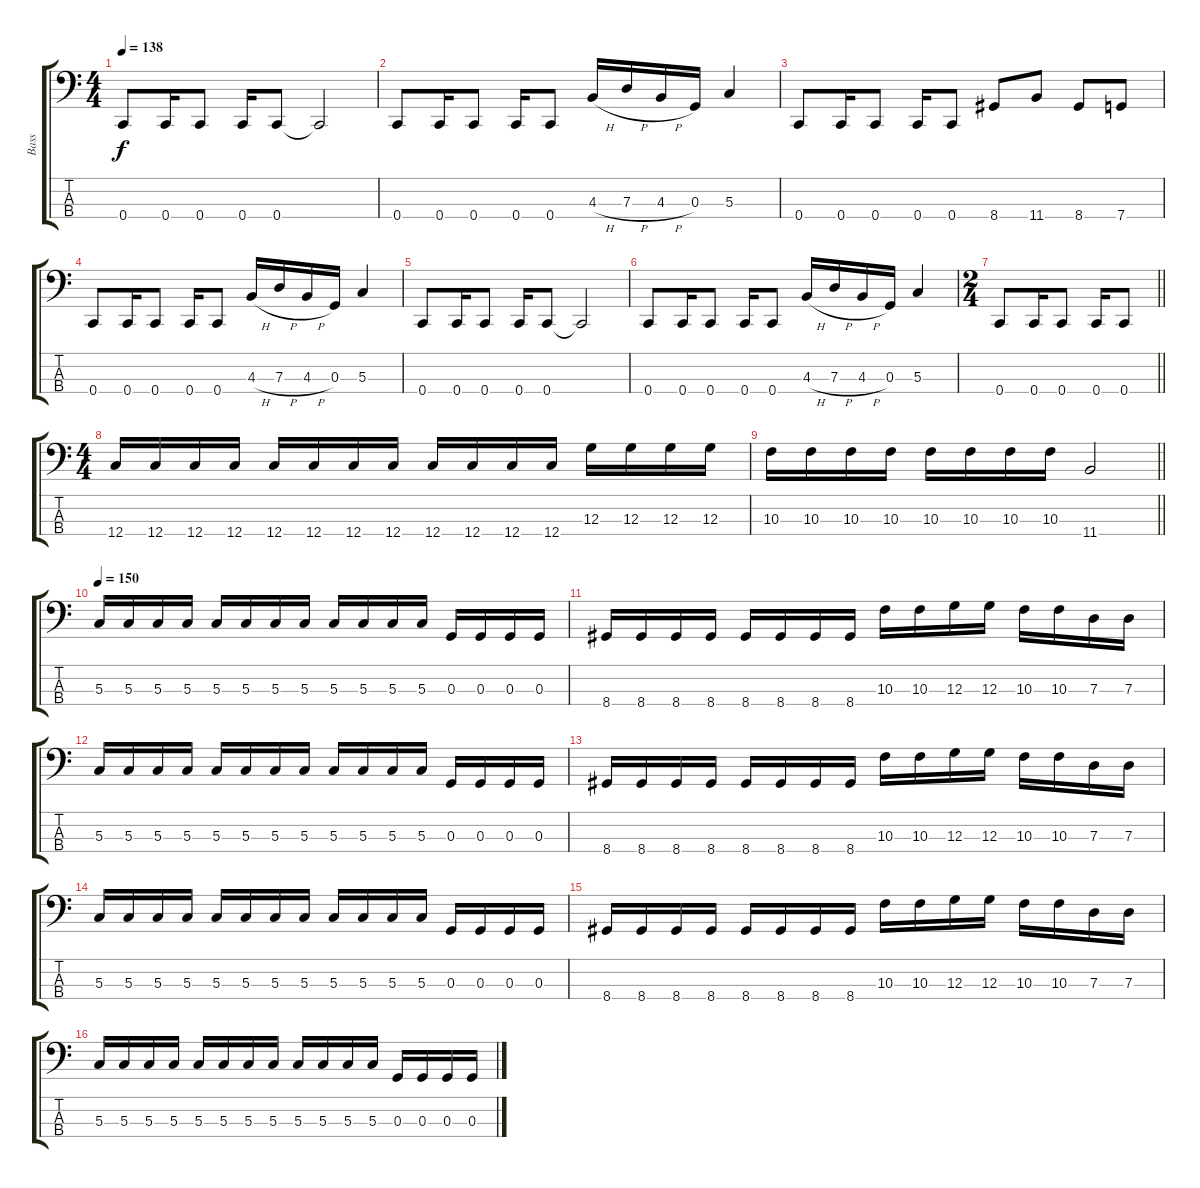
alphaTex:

\track ("Bass" "Bass") {instrument electricbasspick}
\staff {score tabs}
\tuning (F2 C2 G1 C1) {hide}
\ts (4 4)
\tempo 138
\clef f4
\ks c
0.4.8{dy f} 0.4.16 0.4.8 0.4.16 0.4.8 0.4{t}.2 |
0.4.8 0.4.16 0.4.8 0.4.16 0.4.8 4.3{h}.16 7.3{h}.16 4.3{h}.16 0.3.16 5.3.4 |
0.4.8 0.4.16 0.4.8 0.4.16 0.4.8 8.4.8 11.4.8 8.4.8 7.4.8 |
0.4.8 0.4.16 0.4.8 0.4.16 0.4.8 4.3{h}.16 7.3{h}.16 4.3{h}.16 0.3.16 5.3.4 |
0.4.8 0.4.16 0.4.8 0.4.16 0.4.8 0.4{t}.2 |
0.4.8 0.4.16 0.4.8 0.4.16 0.4.8 4.3{h}.16 7.3{h}.16 4.3{h}.16 0.3.16 5.3.4 |
\ts (2 4)
\barLineRight lightlight
0.4.8 0.4.16 0.4.8 0.4.16 0.4.8 |
\ts (4 4)
12.4.16 12.4.16 12.4.16 12.4.16 12.4.16 12.4.16 12.4.16 12.4.16 12.4.16 12.4.16 12.4.16 12.4.16 12.3.16 12.3.16 12.3.16 12.3.16 |
\barLineRight lightlight
10.3.16 10.3.16 10.3.16 10.3.16 10.3.16 10.3.16 10.3.16 10.3.16 11.4.2 |
\tempo 150
5.3.16 5.3.16 5.3.16 5.3.16 5.3.16 5.3.16 5.3.16 5.3.16 5.3.16 5.3.16 5.3.16 5.3.16 0.3.16 0.3.16 0.3.16 0.3.16 |
8.4.16 8.4.16 8.4.16 8.4.16 8.4.16 8.4.16 8.4.16 8.4.16 10.3.16 10.3.16 12.3.16 12.3.16 10.3.16 10.3.16 7.3.16 7.3.16 |
5.3.16 5.3.16 5.3.16 5.3.16 5.3.16 5.3.16 5.3.16 5.3.16 5.3.16 5.3.16 5.3.16 5.3.16 0.3.16 0.3.16 0.3.16 0.3.16 |
8.4.16 8.4.16 8.4.16 8.4.16 8.4.16 8.4.16 8.4.16 8.4.16 10.3.16 10.3.16 12.3.16 12.3.16 10.3.16 10.3.16 7.3.16 7.3.16 |
5.3.16 5.3.16 5.3.16 5.3.16 5.3.16 5.3.16 5.3.16 5.3.16 5.3.16 5.3.16 5.3.16 5.3.16 0.3.16 0.3.16 0.3.16 0.3.16 |
8.4.16 8.4.16 8.4.16 8.4.16 8.4.16 8.4.16 8.4.16 8.4.16 10.3.16 10.3.16 12.3.16 12.3.16 10.3.16 10.3.16 7.3.16 7.3.16 |
5.3.16 5.3.16 5.3.16 5.3.16 5.3.16 5.3.16 5.3.16 5.3.16 5.3.16 5.3.16 5.3.16 5.3.16 0.3.16 0.3.16 0.3.16 0.3.16
